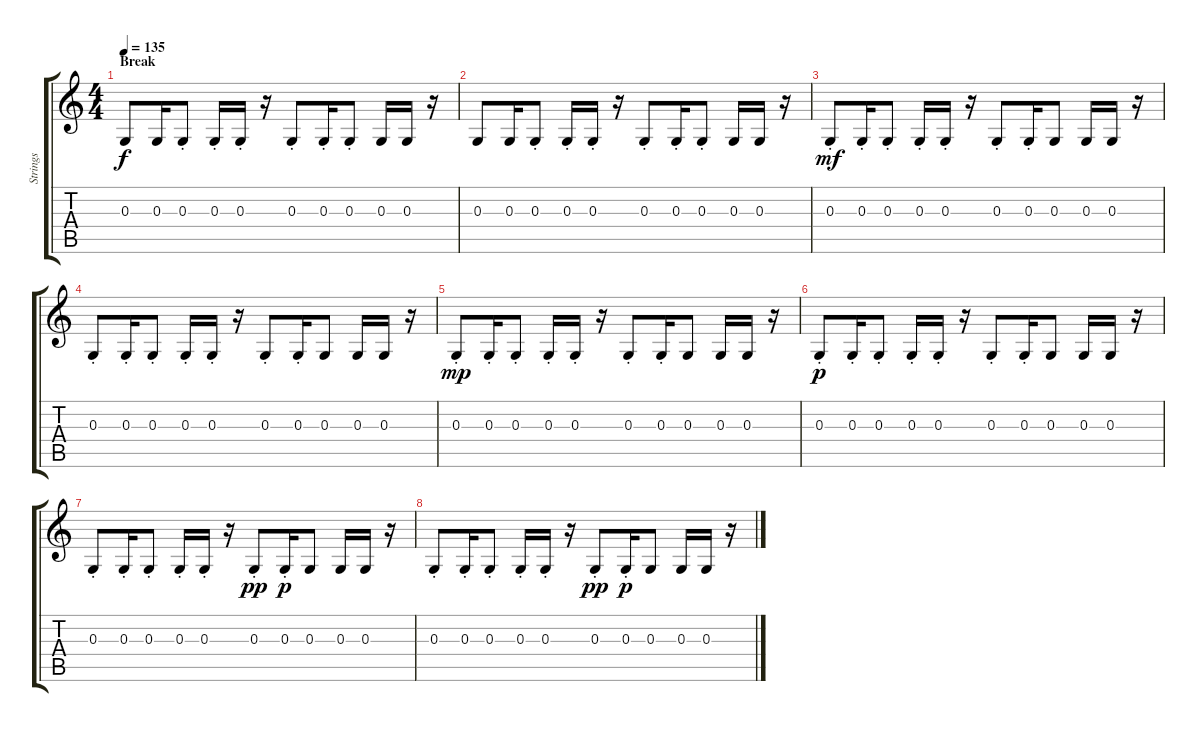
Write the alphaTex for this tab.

\track ("Strings" "Strings") {instrument pad3polysynth}
\staff {score tabs}
\tuning (E4 B3 G3 D3 A2 E2) {hide}
\ts (4 4)
\section ("" "Break")
\tempo 135
\clef g2
\ks c
0.3.8{dy f} 0.3.16 0.3{st}.8 0.3{st}.16 0.3{st}.16 r.16 0.3{st}.8 0.3{st}.16 0.3{st}.8 0.3.16 0.3.16 r.16 |
0.3.8 0.3.16 0.3{st}.8 0.3{st}.16 0.3{st}.16 r.16 0.3{st}.8 0.3{st}.16 0.3{st}.8 0.3.16 0.3.16 r.16 |
0.3{st}.8{dy mf} 0.3{st}.16 0.3{st}.8 0.3{st}.16 0.3{st}.16 r.16 0.3{st}.8 0.3{st}.16 0.3.8 0.3.16 0.3.16 r.16 |
0.3{st}.8 0.3{st}.16 0.3{st}.8 0.3{st}.16 0.3{st}.16 r.16 0.3{st}.8 0.3{st}.16 0.3.8 0.3.16 0.3.16 r.16 |
0.3{st}.8{dy mp} 0.3{st}.16 0.3{st}.8 0.3{st}.16 0.3{st}.16 r.16 0.3{st}.8 0.3{st}.16 0.3.8 0.3.16 0.3.16 r.16 |
0.3{st}.8{dy p} 0.3{st}.16 0.3{st}.8 0.3{st}.16 0.3{st}.16 r.16 0.3{st}.8 0.3{st}.16 0.3.8 0.3.16 0.3.16 r.16 |
0.3{st}.8 0.3{st}.16 0.3{st}.8 0.3{st}.16 0.3{st}.16 r.16 0.3{st}.8{dy pp} 0.3{st}.16{dy p} 0.3.8 0.3.16 0.3.16 r.16 |
0.3{st}.8 0.3{st}.16 0.3{st}.8 0.3{st}.16 0.3{st}.16 r.16 0.3{st}.8{dy pp} 0.3{st}.16{dy p} 0.3.8 0.3.16 0.3.16 r.16
